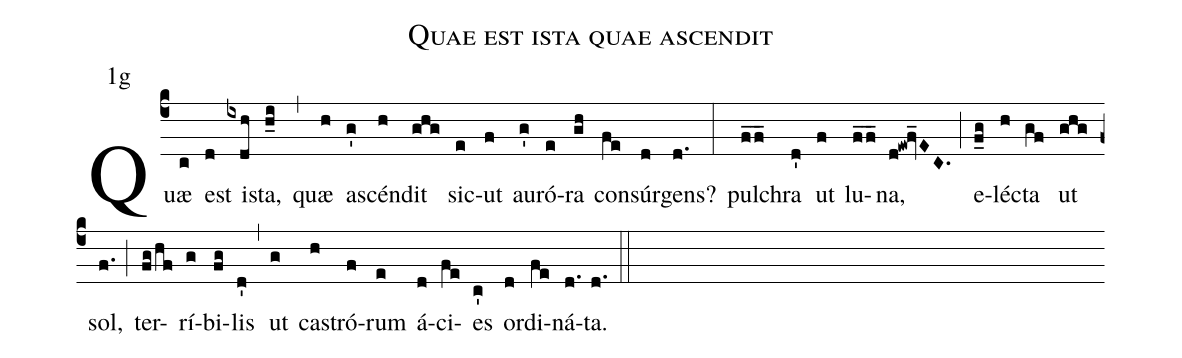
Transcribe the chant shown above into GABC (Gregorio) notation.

name:Quae est ista quae ascendit;
office-part:Antiphona;
mode:1;
annotation: 1g;
%%
(c4) Quæ(c) est(d) i(ixdh)sta,(h_i) (,) quæ(h) a(g')scén(h)dit(ghg) sic(e)ut(f) au(g')ró(e)ra(gh) con(fe)súr(d)gens?(d.) (:) pul(f_/f_)chra(d') ut(f) lu(f_/f_)na,(d!ew!fv_EC.) (;) e(f_g)lé(h)cta(gf) ut(ghg) sol,(f.) (;) ter(fg/hf)rí(g)bi(fg)lis(d') (,) ut(g) ca(h)stró(f)rum(e) á(d)ci(fe)es(c') or(d)di(fe)ná(d.)ta.(d.) (::)
